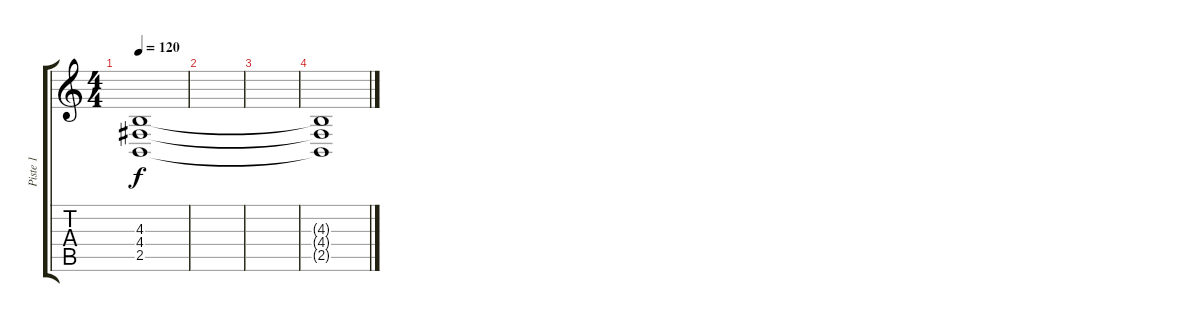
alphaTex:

\track ("Piste 1" "Piste 1") {instrument stringensemble1}
\staff {score tabs}
\tuning (E4 B3 G3 D3 A2 E2) {hide}
\ts (4 4)
\tempo 120
\clef g2
\ks c
(4.3 4.4 2.5).1{dy f} |
|
|
(4.3{t} 4.4{t} 2.5{t}).1
